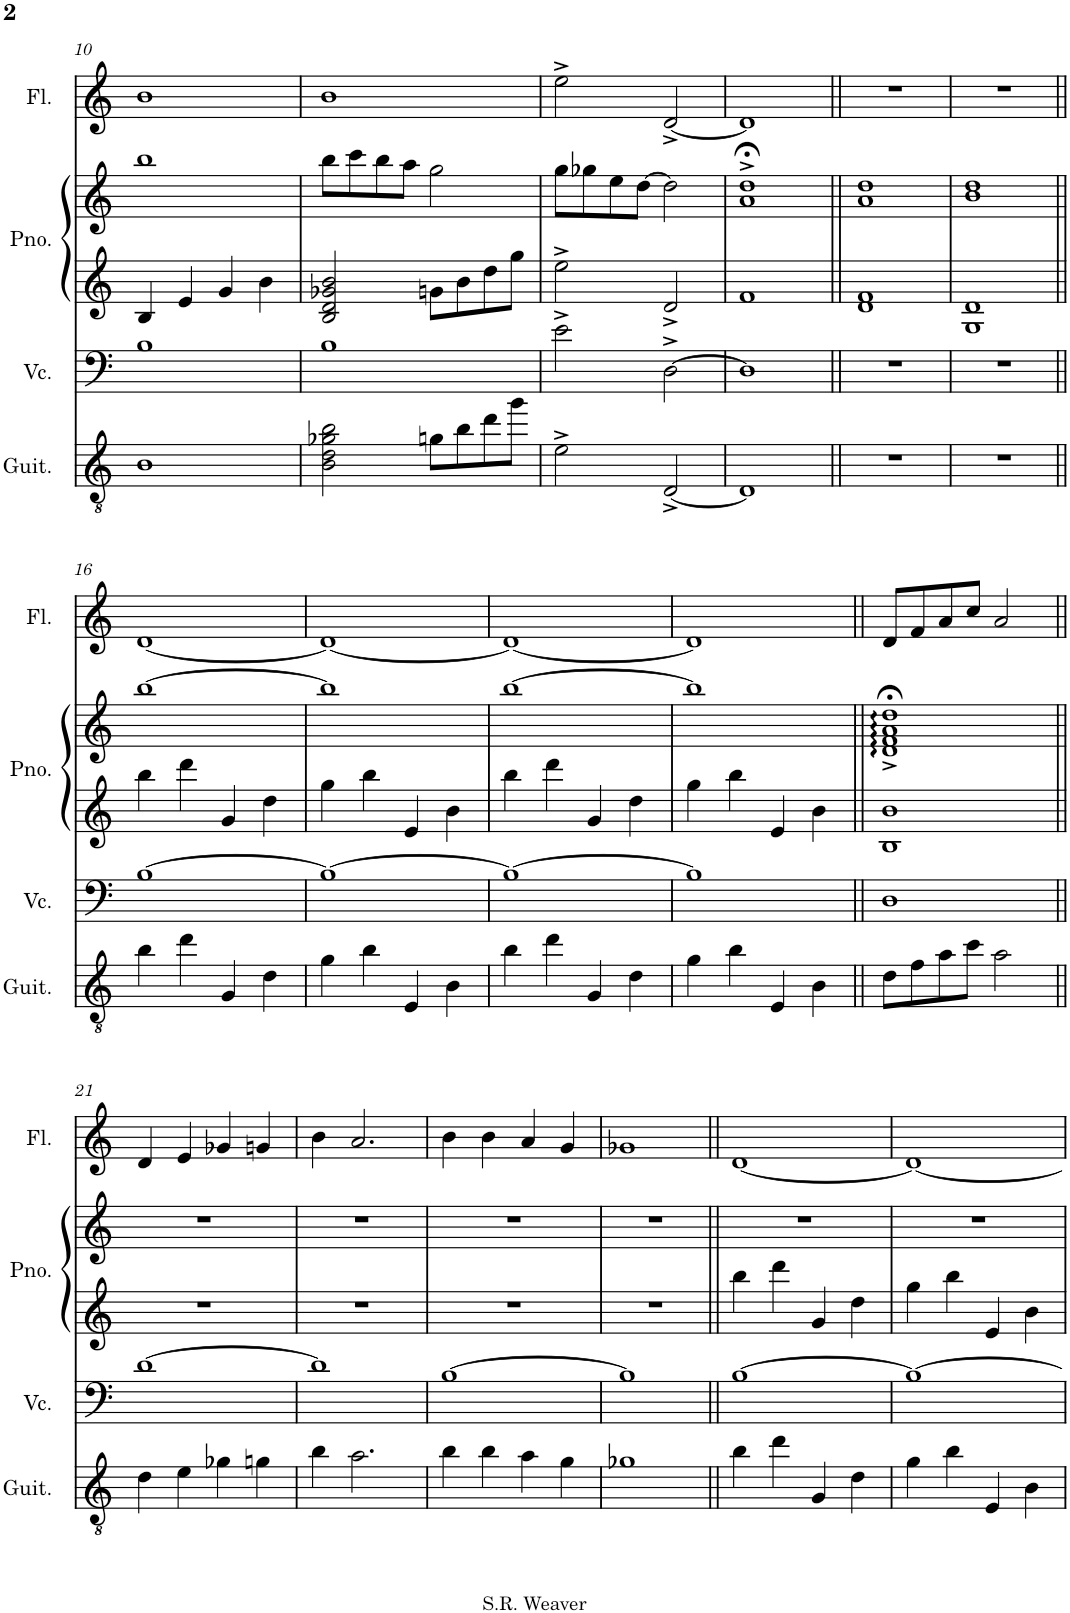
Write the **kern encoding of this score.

**kern	**kern	**kern	**kern	**kern
*part4	*part3	*part2	*part2	*part1
*staff5	*staff4	*staff3	*staff2	*staff1
*I"Classical Guitar	*I"Violoncello	*I"Piano	*	*I"Flute
*I'Guit.	*I'Vc.	*I'Pno.	*	*I'Fl.
!!LO:PB:g=z
*clefGv2	*clefF4	*clefG2	*clefG2	*clefG2
*k[]	*k[]	*k[]	*k[]	*k[]
*M4/4	*M4/4	*M4/4	*M4/4	*M4/4
=10	=10	=10	=10	=10
1B	1B	4B/	1bb	1b
.	.	4e/	.	.
.	.	4g/	.	.
.	.	4b\	.	.
=11	=11	=11	=11	=11
2B\ 2d\ 2g-X\ 2b\	1B	2B/ 2d/ 2g-X/ 2b/	8bb\L	1b
.	.	.	8ccc\	.
.	.	.	8bb\	.
.	.	.	8aa\J	.
8gn\L	.	8gn\L	2gg\	.
8b\	.	8b\	.	.
8dd\	.	8dd\	.	.
8gg\J	.	8gg\J	.	.
=12	=12	=12	=12	=12
2e^\	2e^\	2ee^\	8gg\L	2ee^\
.	.	.	8gg-X\	.
.	.	.	8ee\	.
.	.	.	[8dd\J	.
[2D^/	[2D^\	2d^/	2dd\]	[2d^/
=13	=13	=13	=13	=13
1D]	1D]	1f	1a;<^ 1dd;<^	1d]
=14||	=14||	=14||	=14||	=14||
1r	1r	1d 1f	1a 1dd	1r
=15	=15	=15	=15	=15
1r	1r	1G 1d	1b 1dd	1r
!!LO:LB:g=z
=16||	=16||	=16||	=16||	=16||
4b\	[1B	4bb\	[1bb	[1d
4dd\	.	4ddd\	.	.
4G/	.	4g/	.	.
4d\	.	4dd\	.	.
=17	=17	=17	=17	=17
4g\	1B_	4gg\	1bb]	1d_
4b\	.	4bb\	.	.
4E/	.	4e/	.	.
4B\	.	4b\	.	.
=18	=18	=18	=18	=18
4b\	1B_	4bb\	[1bb	1d_
4dd\	.	4ddd\	.	.
4G/	.	4g/	.	.
4d\	.	4dd\	.	.
=19	=19	=19	=19	=19
4g\	1B]	4gg\	1bb]	1d]
4b\	.	4bb\	.	.
4E/	.	4e/	.	.
4B\	.	4b\	.	.
=20||	=20||	=20||	=20||	=20||
8d\L	1D	1B 1b	1d;<^ 1f;<^ 1a;<^ 1dd;<^	8d/L
8f\	.	.	.	8f/
8a\	.	.	.	8a/
8cc\J	.	.	.	8cc/J
2a\	.	.	.	2a/
!!LO:LB:g=z
=21||	=21||	=21||	=21||	=21||
4d\	[1d	1r	1r	4d/
4e\	.	.	.	4e/
4g-X\	.	.	.	4g-X/
4gn\	.	.	.	4gn/
=22	=22	=22	=22	=22
4b\	1d]	1r	1r	4b\
2.a\	.	.	.	2.a/
=23	=23	=23	=23	=23
4b\	[1B	1r	1r	4b\
4b\	.	.	.	4b\
4a\	.	.	.	4a/
4g\	.	.	.	4g/
=24	=24	=24	=24	=24
1g-X	1B]	1r	1r	1g-X
=25||	=25||	=25||	=25||	=25||
4b\	[1B	4bb\	1r	[1d
4dd\	.	4ddd\	.	.
4G/	.	4g/	.	.
4d\	.	4dd\	.	.
=26	=26	=26	=26	=26
4g\	1B_	4gg\	1r	1d_
4b\	.	4bb\	.	.
4E/	.	4e/	.	.
4B\	.	4b\	.	.
=	=	=	=	=
*-	*-	*-	*-	*-
